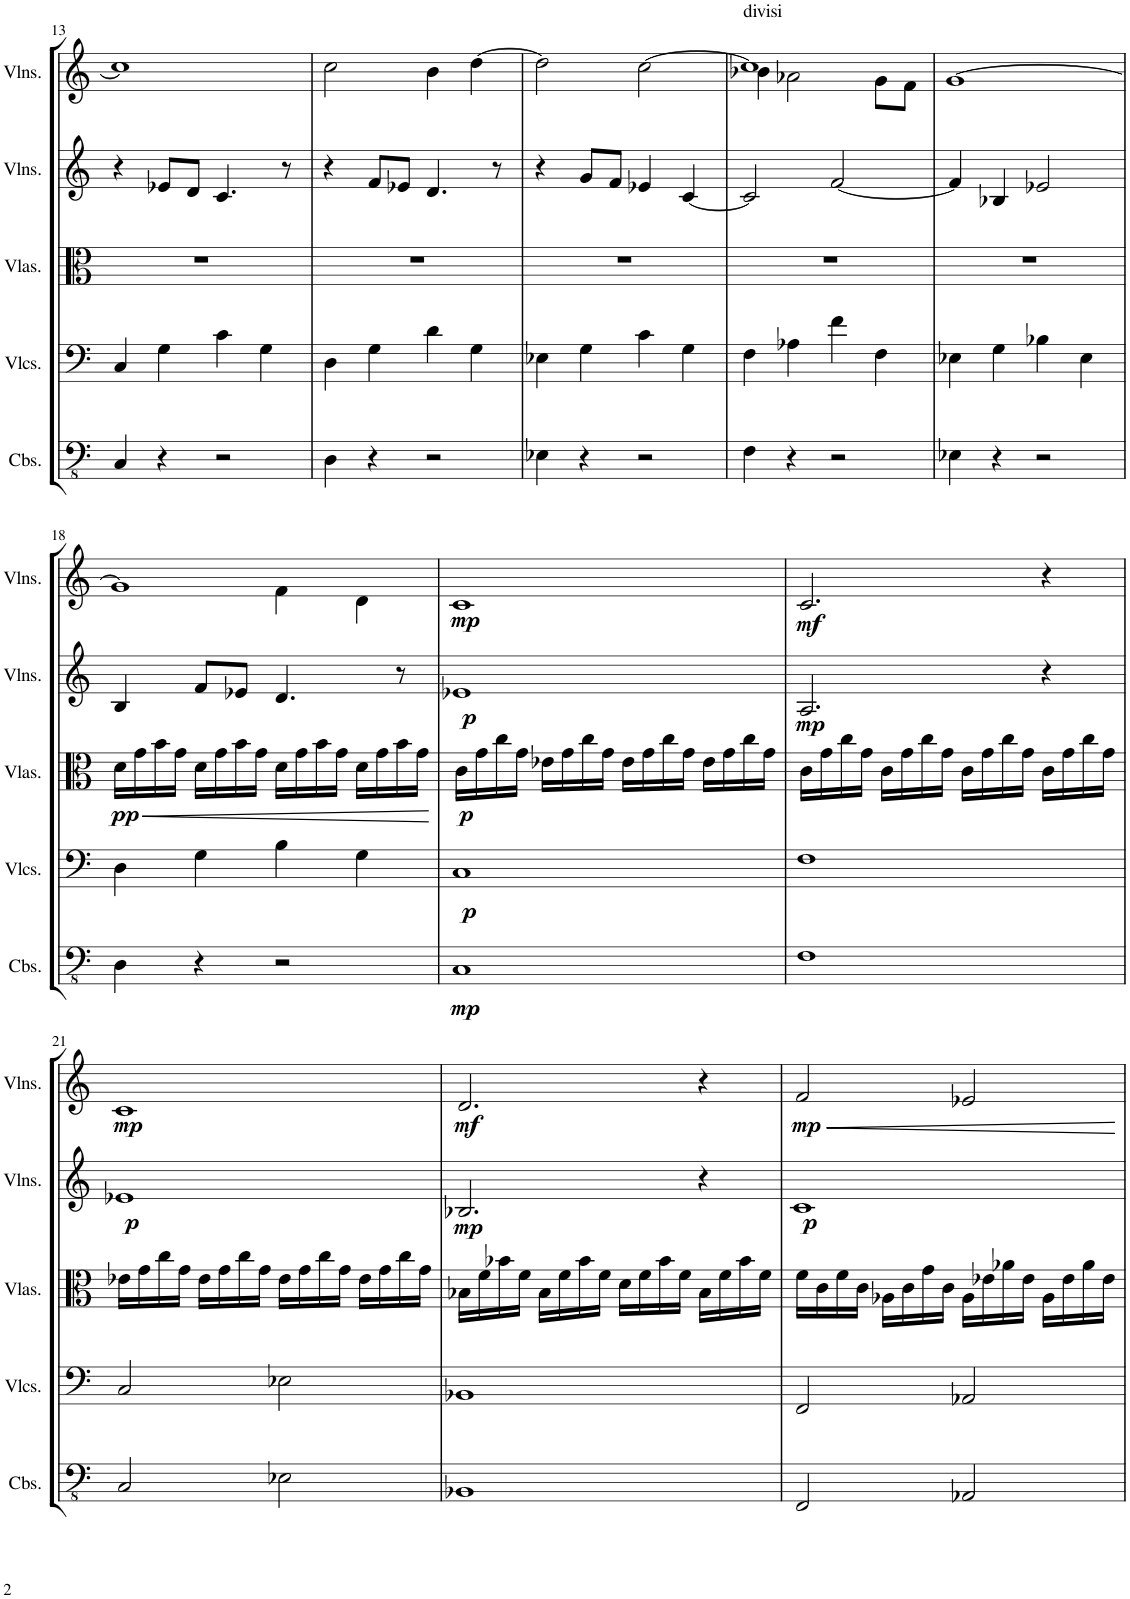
**kern	**dynam	**kern	**dynam	**kern	**dynam	**kern	**dynam	**kern	**dynam
*part5	*part5	*part4	*part4	*part3	*part3	*part2	*part2	*part1	*part1
*staff5	*staff5	*staff4	*staff4	*staff3	*staff3	*staff2	*staff2	*staff1	*staff1
*I"Contrabasses	*	*I"Violoncellos	*	*I"Violas	*	*I"Violins	*	*I"Violins	*
*I'Cbs.	*	*I'Vlcs.	*	*I'Vlas.	*	*I'Vlns.	*	*I'Vlns.	*
!!LO:PB:g=z
*clefFv4	*	*clefF4	*	*clefC3	*	*clefG2	*	*clefG2	*
*k[]	*	*k[]	*	*k[]	*	*k[]	*	*k[]	*
*M4/4	*	*M4/4	*	*M4/4	*	*M4/4	*	*M4/4	*
=13	=13	=13	=13	=13	=13	=13	=13	=13	=13
4CC/	.	4C/	.	1r	.	4r	.	1cc]	.
4r	.	4G\	.	.	.	8e-X/L	.	.	.
.	.	.	.	.	.	8d/J	.	.	.
2r	.	4c\	.	.	.	4.c/	.	.	.
.	.	4G\	.	.	.	.	.	.	.
.	.	.	.	.	.	8r	.	.	.
=14	=14	=14	=14	=14	=14	=14	=14	=14	=14
4DD\	.	4D\	.	1r	.	4r	.	2cc\	.
4r	.	4G\	.	.	.	8f/L	.	.	.
.	.	.	.	.	.	8e-X/J	.	.	.
2r	.	4d\	.	.	.	4.d/	.	4b\	.
.	.	4G\	.	.	.	.	.	[4dd\	.
.	.	.	.	.	.	8r	.	.	.
=15	=15	=15	=15	=15	=15	=15	=15	=15	=15
4EE-X\	.	4E-X\	.	1r	.	4r	.	2dd\]	.
4r	.	4G\	.	.	.	8g/L	.	.	.
.	.	.	.	.	.	8f/J	.	.	.
2r	.	4c\	.	.	.	4e-X/	.	[2cc\	.
.	.	4G\	.	.	.	[4c/	.	.	.
=16	=16	=16	=16	=16	=16	=16	=16	=16	=16
*	*	*	*	*	*	*	*	*^	*
!	!	!	!	!	!	!	!	!LO:TX:a:t=divisi	!	!
4FF\	.	4F\	.	1r	.	2c/]	.	1cc]	4b-X\	.
4r	.	4A-X\	.	.	.	.	.	.	2a-X\	.
2r	.	4f\	.	.	.	[2f/	.	.	.	.
.	.	4F\	.	.	.	.	.	.	8g\L	.
.	.	.	.	.	.	.	.	.	8f\J	.
*	*	*	*	*	*	*	*	*v	*v	*
=17	=17	=17	=17	=17	=17	=17	=17	=17	=17
4EE-X\	.	4E-X\	.	1r	.	4f/]	.	[1g	.
4r	.	4G\	.	.	.	4B-X/	.	.	.
2r	.	4B-X\	.	.	.	2e-X/	.	.	.
.	.	4E-\	.	.	.	.	.	.	.
!!LO:LB:g=z
=18	=18	=18	=18	=18	=18	=18	=18	=18	=18
!	!	!	!	!	!LO:HP:b	!	!	!	!
*	*	*	*	*	*	*	*	*^	*
!	!	!	!	!	!LO:DY:n=1:b	!	!	!	!	!
4DD\	.	4D\	.	16d\LL	< pp	4B/	.	1g]	2ryy	.
.	.	.	.	16g\	.	.	.	.	.	.
.	.	.	.	16b\	.	.	.	.	.	.
.	.	.	.	16g\JJ	.	.	.	.	.	.
4r	.	4G\	.	16d\LL	.	8f/L	.	.	.	.
.	.	.	.	16g\	.	.	.	.	.	.
.	.	.	.	16b\	.	8e-X/J	.	.	.	.
.	.	.	.	16g\JJ	.	.	.	.	.	.
2r	.	4B\	.	16d\LL	.	4.d/	.	.	4f\	.
.	.	.	.	16g\	.	.	.	.	.	.
.	.	.	.	16b\	.	.	.	.	.	.
.	.	.	.	16g\JJ	.	.	.	.	.	.
.	.	4G\	.	16d\LL	.	.	.	.	4d\	.
.	.	.	.	16g\	.	.	.	.	.	.
.	.	.	.	16b\	.	8r	.	.	.	.
.	.	.	.	16g\JJ	.	.	.	.	.	.
*	*	*	*	*	*	*	*	*v	*v	*
.	.	.	.	.	[	.	.	.	.
=19	=19	=19	=19	=19	=19	=19	=19	=19	=19
!	!LO:DY:b	!	!LO:DY:b	!	!LO:DY:b	!	!LO:DY:b	!	!LO:DY:b
1CC	mp	1C	p	16c\LL	p	1e-X	p	1c	mp
.	.	.	.	16g\	.	.	.	.	.
.	.	.	.	16cc\	.	.	.	.	.
.	.	.	.	16g\JJ	.	.	.	.	.
.	.	.	.	16e-X\LL	.	.	.	.	.
.	.	.	.	16g\	.	.	.	.	.
.	.	.	.	16cc\	.	.	.	.	.
.	.	.	.	16g\JJ	.	.	.	.	.
.	.	.	.	16e-\LL	.	.	.	.	.
.	.	.	.	16g\	.	.	.	.	.
.	.	.	.	16cc\	.	.	.	.	.
.	.	.	.	16g\JJ	.	.	.	.	.
.	.	.	.	16e-\LL	.	.	.	.	.
.	.	.	.	16g\	.	.	.	.	.
.	.	.	.	16cc\	.	.	.	.	.
.	.	.	.	16g\JJ	.	.	.	.	.
=20	=20	=20	=20	=20	=20	=20	=20	=20	=20
!	!	!	!	!	!	!	!LO:DY:b	!	!LO:DY:b
1FF	.	1F	.	16c\LL	.	2.A/	mp	2.c/	mf
.	.	.	.	16g\	.	.	.	.	.
.	.	.	.	16cc\	.	.	.	.	.
.	.	.	.	16g\JJ	.	.	.	.	.
.	.	.	.	16c\LL	.	.	.	.	.
.	.	.	.	16g\	.	.	.	.	.
.	.	.	.	16cc\	.	.	.	.	.
.	.	.	.	16g\JJ	.	.	.	.	.
.	.	.	.	16c\LL	.	.	.	.	.
.	.	.	.	16g\	.	.	.	.	.
.	.	.	.	16cc\	.	.	.	.	.
.	.	.	.	16g\JJ	.	.	.	.	.
.	.	.	.	16c\LL	.	4r	.	4r	.
.	.	.	.	16g\	.	.	.	.	.
.	.	.	.	16cc\	.	.	.	.	.
.	.	.	.	16g\JJ	.	.	.	.	.
!!LO:LB:g=z
=21	=21	=21	=21	=21	=21	=21	=21	=21	=21
!	!	!	!	!	!	!	!LO:DY:b	!	!LO:DY:b
2CC/	.	2C/	.	16e-X\LL	.	1e-X	p	1c	mp
.	.	.	.	16g\	.	.	.	.	.
.	.	.	.	16cc\	.	.	.	.	.
.	.	.	.	16g\JJ	.	.	.	.	.
.	.	.	.	16e-\LL	.	.	.	.	.
.	.	.	.	16g\	.	.	.	.	.
.	.	.	.	16cc\	.	.	.	.	.
.	.	.	.	16g\JJ	.	.	.	.	.
2EE-X\	.	2E-X\	.	16e-\LL	.	.	.	.	.
.	.	.	.	16g\	.	.	.	.	.
.	.	.	.	16cc\	.	.	.	.	.
.	.	.	.	16g\JJ	.	.	.	.	.
.	.	.	.	16e-\LL	.	.	.	.	.
.	.	.	.	16g\	.	.	.	.	.
.	.	.	.	16cc\	.	.	.	.	.
.	.	.	.	16g\JJ	.	.	.	.	.
=22	=22	=22	=22	=22	=22	=22	=22	=22	=22
!	!	!	!	!	!	!	!LO:DY:b	!	!LO:DY:b
1BBB-X	.	1BB-X	.	16B-X\LL	.	2.B-X/	mp	2.d/	mf
.	.	.	.	16f\	.	.	.	.	.
.	.	.	.	16b-X\	.	.	.	.	.
.	.	.	.	16f\JJ	.	.	.	.	.
.	.	.	.	16B-\LL	.	.	.	.	.
.	.	.	.	16f\	.	.	.	.	.
.	.	.	.	16b-\	.	.	.	.	.
.	.	.	.	16f\JJ	.	.	.	.	.
.	.	.	.	16d\LL	.	.	.	.	.
.	.	.	.	16f\	.	.	.	.	.
.	.	.	.	16b-\	.	.	.	.	.
.	.	.	.	16f\JJ	.	.	.	.	.
.	.	.	.	16B-\LL	.	4r	.	4r	.
.	.	.	.	16f\	.	.	.	.	.
.	.	.	.	16b-\	.	.	.	.	.
.	.	.	.	16f\JJ	.	.	.	.	.
=23	=23	=23	=23	=23	=23	=23	=23	=23	=23
!	!	!	!	!	!	!	!LO:DY:b	!	!LO:HP:b
!	!	!	!	!	!	!	!	!	!LO:DY:n=1:b
2FFF/	.	2FF/	.	16f\LL	.	1c	p	2f/	< mp
.	.	.	.	16c\	.	.	.	.	.
.	.	.	.	16f\	.	.	.	.	.
.	.	.	.	16c\JJ	.	.	.	.	.
.	.	.	.	16A-X\LL	.	.	.	.	.
.	.	.	.	16c\	.	.	.	.	.
.	.	.	.	16g\	.	.	.	.	.
.	.	.	.	16c\JJ	.	.	.	.	.
2AAA-X/	.	2AA-X/	.	16A-\LL	.	.	.	2e-X/	.
.	.	.	.	16e-X\	.	.	.	.	.
.	.	.	.	16a-X\	.	.	.	.	.
.	.	.	.	16e-\JJ	.	.	.	.	.
.	.	.	.	16A-\LL	.	.	.	.	.
.	.	.	.	16e-\	.	.	.	.	.
.	.	.	.	16a-\	.	.	.	.	.
.	.	.	.	16e-\JJ	.	.	.	.	.
.	.	.	.	.	.	.	.	.	[
=	=	=	=	=	=	=	=	=	=
*-	*-	*-	*-	*-	*-	*-	*-	*-	*-
